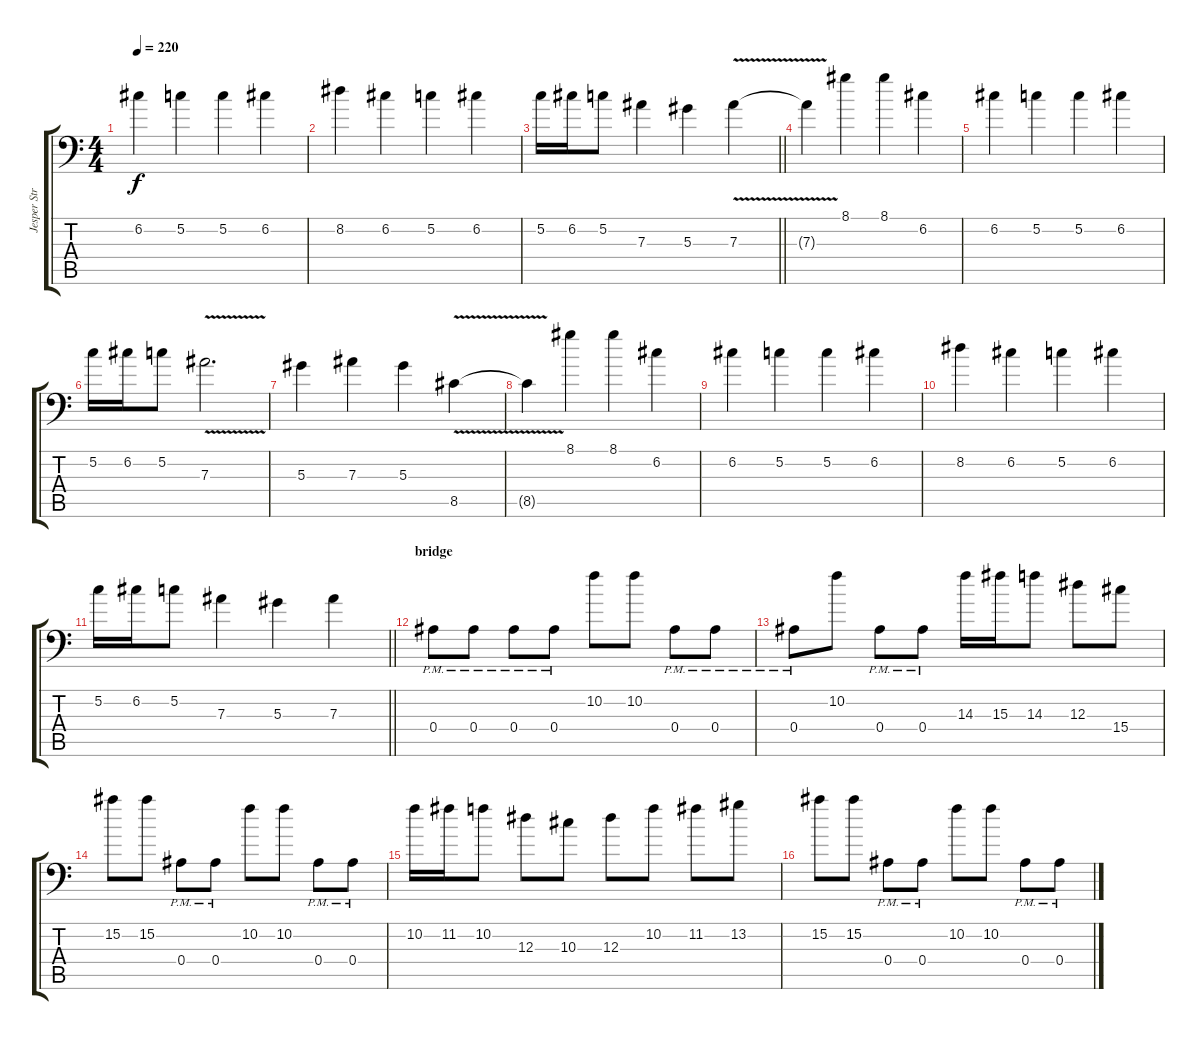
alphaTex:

\track ("Jesper Strömblad" "Jesper Str") {instrument distortionguitar}
\staff {score tabs}
\tuning (C4 G3 Eb3 Bb2 F2 Bb1) {hide}
\ts (4 4)
\tempo 220
\clef f4
\ks c
6.2.4{dy f} 5.2.4 5.2.4 6.2.4 |
8.2.4 6.2.4 5.2.4 6.2.4 |
\barLineRight lightlight
5.2.16 6.2.16 5.2.8 7.3.4 5.3.4 7.3{v}.4 |
7.3{t}.4 8.1.4 8.1.4 6.2.4 |
6.2.4 5.2.4 5.2.4 6.2.4 |
5.2.16 6.2.16 5.2.8 7.3{v}.2{d} |
5.3.4 7.3.4 5.3.4 8.5{v}.4 |
8.5{t}.4 8.1.4 8.1.4 6.2.4 |
6.2.4 5.2.4 5.2.4 6.2.4 |
8.2.4 6.2.4 5.2.4 6.2.4 |
\barLineRight lightlight
5.2.16 6.2.16 5.2.8 7.3.4 5.3.4 7.3.4 |
\section ("" "bridge")
0.4{pm}.8{balance 16} 0.4{pm}.8 0.4{pm}.8 0.4{pm}.8 10.2.8 10.2.8 0.4{pm}.8 0.4{pm}.8 |
0.4{pm}.8 10.2.8 0.4{pm}.8 0.4{pm}.8 14.3.16 15.3.16 14.3.8 12.3.8 15.4.8 |
15.2.8 15.2.8 0.4{pm}.8 0.4{pm}.8 10.2.8 10.2.8 0.4{pm}.8 0.4{pm}.8 |
10.2.16 11.2.16 10.2.8 12.3.8 10.3.8 12.3.8 10.2.8 11.2.8 13.2.8 |
15.2.8 15.2.8 0.4{pm}.8 0.4{pm}.8 10.2.8 10.2.8 0.4{pm}.8 0.4{pm}.8
